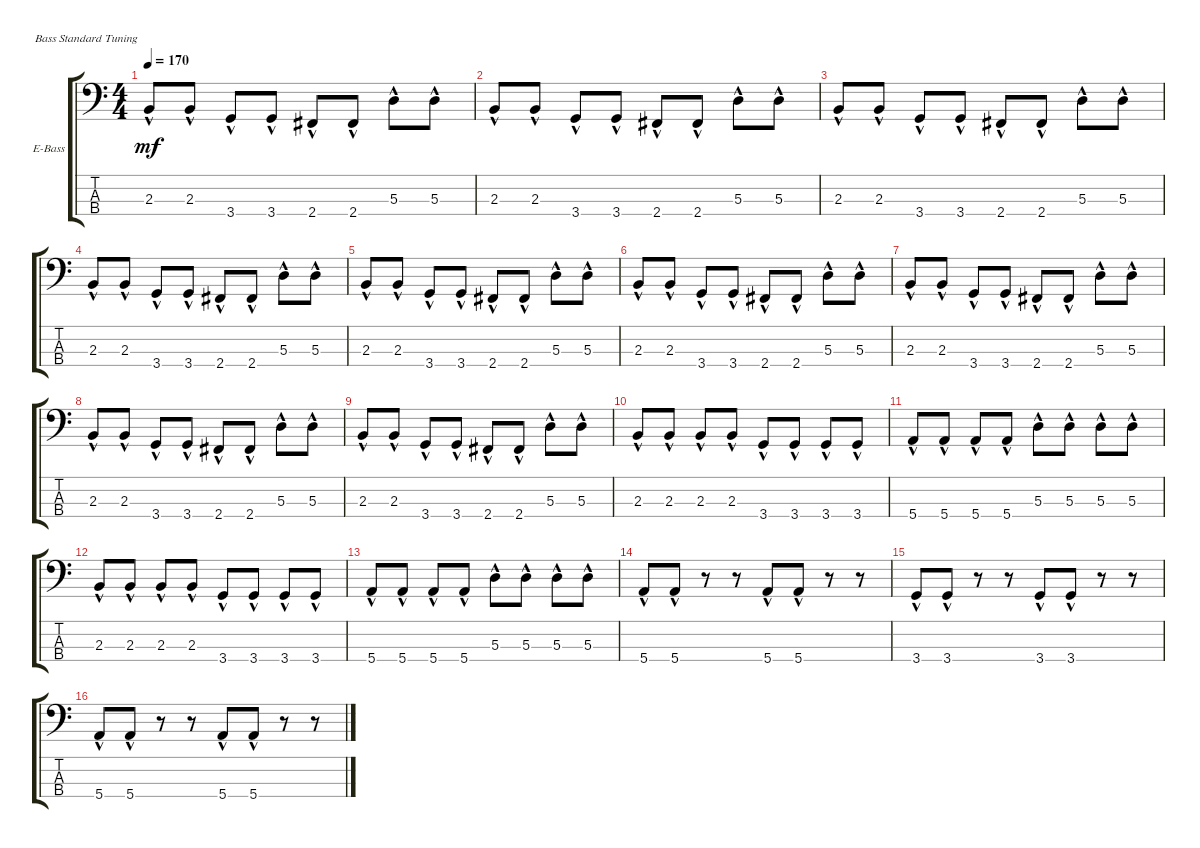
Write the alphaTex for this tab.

\defaultSystemsLayout 4
\bracketExtendMode groupsimilarinstruments
\firstSystemTrackNameOrientation horizontal
\otherSystemsTrackNameOrientation horizontal
\track ("Electric Bass" "E-Bass") {instrument electricbassfinger}
\staff {score tabs}
\tuning (G2 D2 A1 E1)
\ts (4 4)
\tempo 170
\clef f4
\ks c
2.3{hac}.8{dy mf} 2.3{hac}.8 3.4{hac}.8 3.4{hac}.8 2.4{hac}.8 2.4{hac}.8 5.3{hac}.8 5.3{hac}.8 |
2.3{hac}.8 2.3{hac}.8 3.4{hac}.8 3.4{hac}.8 2.4{hac}.8 2.4{hac}.8 5.3{hac}.8 5.3{hac}.8 |
2.3{hac}.8 2.3{hac}.8 3.4{hac}.8 3.4{hac}.8 2.4{hac}.8 2.4{hac}.8 5.3{hac}.8 5.3{hac}.8 |
2.3{hac}.8 2.3{hac}.8 3.4{hac}.8 3.4{hac}.8 2.4{hac}.8 2.4{hac}.8 5.3{hac}.8 5.3{hac}.8 |
2.3{hac}.8 2.3{hac}.8 3.4{hac}.8 3.4{hac}.8 2.4{hac}.8 2.4{hac}.8 5.3{hac}.8 5.3{hac}.8 |
2.3{hac}.8 2.3{hac}.8 3.4{hac}.8 3.4{hac}.8 2.4{hac}.8 2.4{hac}.8 5.3{hac}.8 5.3{hac}.8 |
2.3{hac}.8 2.3{hac}.8 3.4{hac}.8 3.4{hac}.8 2.4{hac}.8 2.4{hac}.8 5.3{hac}.8 5.3{hac}.8 |
2.3{hac}.8 2.3{hac}.8 3.4{hac}.8 3.4{hac}.8 2.4{hac}.8 2.4{hac}.8 5.3{hac}.8 5.3{hac}.8 |
2.3{hac}.8 2.3{hac}.8 3.4{hac}.8 3.4{hac}.8 2.4{hac}.8 2.4{hac}.8 5.3{hac}.8 5.3{hac}.8 |
2.3{hac}.8 2.3{hac}.8 2.3{hac}.8 2.3{hac}.8 3.4{hac}.8 3.4{hac}.8 3.4{hac}.8 3.4{hac}.8 |
5.4{hac}.8 5.4{hac}.8 5.4{hac}.8 5.4{hac}.8 5.3{hac}.8 5.3{hac}.8 5.3{hac}.8 5.3{hac}.8 |
2.3{hac}.8 2.3{hac}.8 2.3{hac}.8 2.3{hac}.8 3.4{hac}.8 3.4{hac}.8 3.4{hac}.8 3.4{hac}.8 |
5.4{hac}.8 5.4{hac}.8 5.4{hac}.8 5.4{hac}.8 5.3{hac}.8 5.3{hac}.8 5.3{hac}.8 5.3{hac}.8 |
5.4{hac}.8 5.4{hac}.8 r.8 r.8 5.4{hac}.8 5.4{hac}.8 r.8 r.8 |
3.4{hac}.8 3.4{hac}.8 r.8 r.8 3.4{hac}.8 3.4{hac}.8 r.8 r.8 |
5.4{hac}.8 5.4{hac}.8 r.8 r.8 5.4{hac}.8 5.4{hac}.8 r.8 r.8
